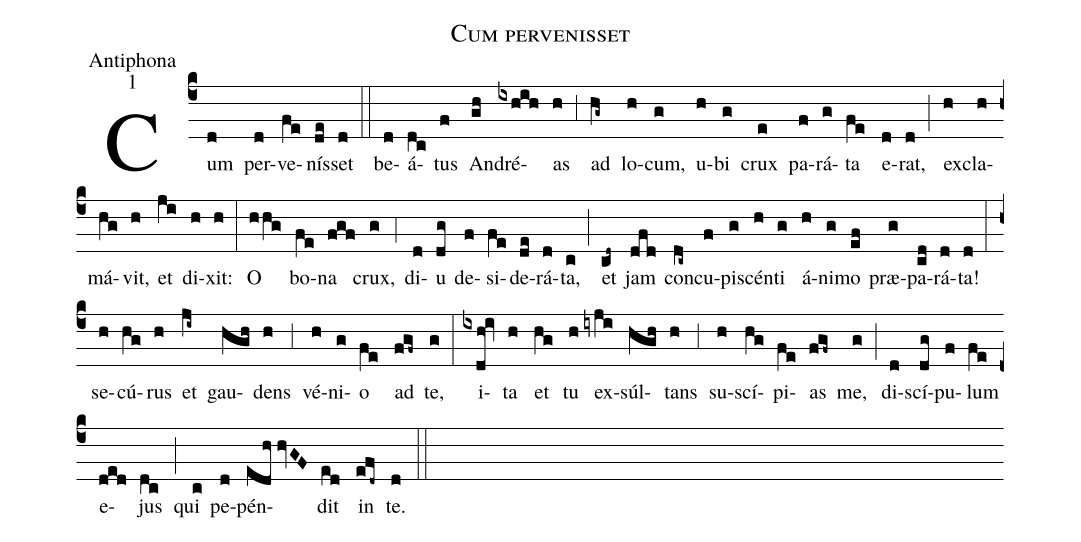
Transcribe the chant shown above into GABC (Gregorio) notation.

name:Cum pervenisset;
office-part:Antiphona;
mode:1;
%%
(c4) Cum(d) per(d)ve(fe)nís(de)set(d) (::)
be(d)á(dc)tus(f) An(gh)dré(ixhih)as(h) (,3) ad(hg~) lo(h)cum,(g) u(h)bi(g) crux(e) pa(f)rá(g)ta(fe) e(d)rat,(d) (;) ex(h)cla(h)má(hg)vit,(h) et(ji) di(h)xit:(h) (:)
O(hhg) bo(fe)na(fgf) crux,(g) (,4) di(d)u(dg) de(f)si(fe)de(de)rá(d)ta,(c) (;) et(cd~) jam(dfd) con(dc~)cu(f)pi(g)scén(h)ti(g) á(h)ni(g)mo(ef) præ(g)pa(cd)rá(d)ta!(d) (:)
se(h)cú(hg)rus(h) et(ji~) gau(hgh)dens(h) (,3) vé(h)ni(g)o(fe) ad(fgf~) te,(g) (:)
i(ixdh!iv)ta(h) et(hg) tu(h) ex(iyji)súl(hgh)tans(h) (,3) su(h)scí(hg)pi(fe)as(fgf~) me,(g) (;) di(d)scí(dg)pu(f)lum(fe) e(ded)jus(dc) (;) qui(c) pe(d)pén(edh//hvGF)dit(ed) in(efd~) te.(d) (::)
